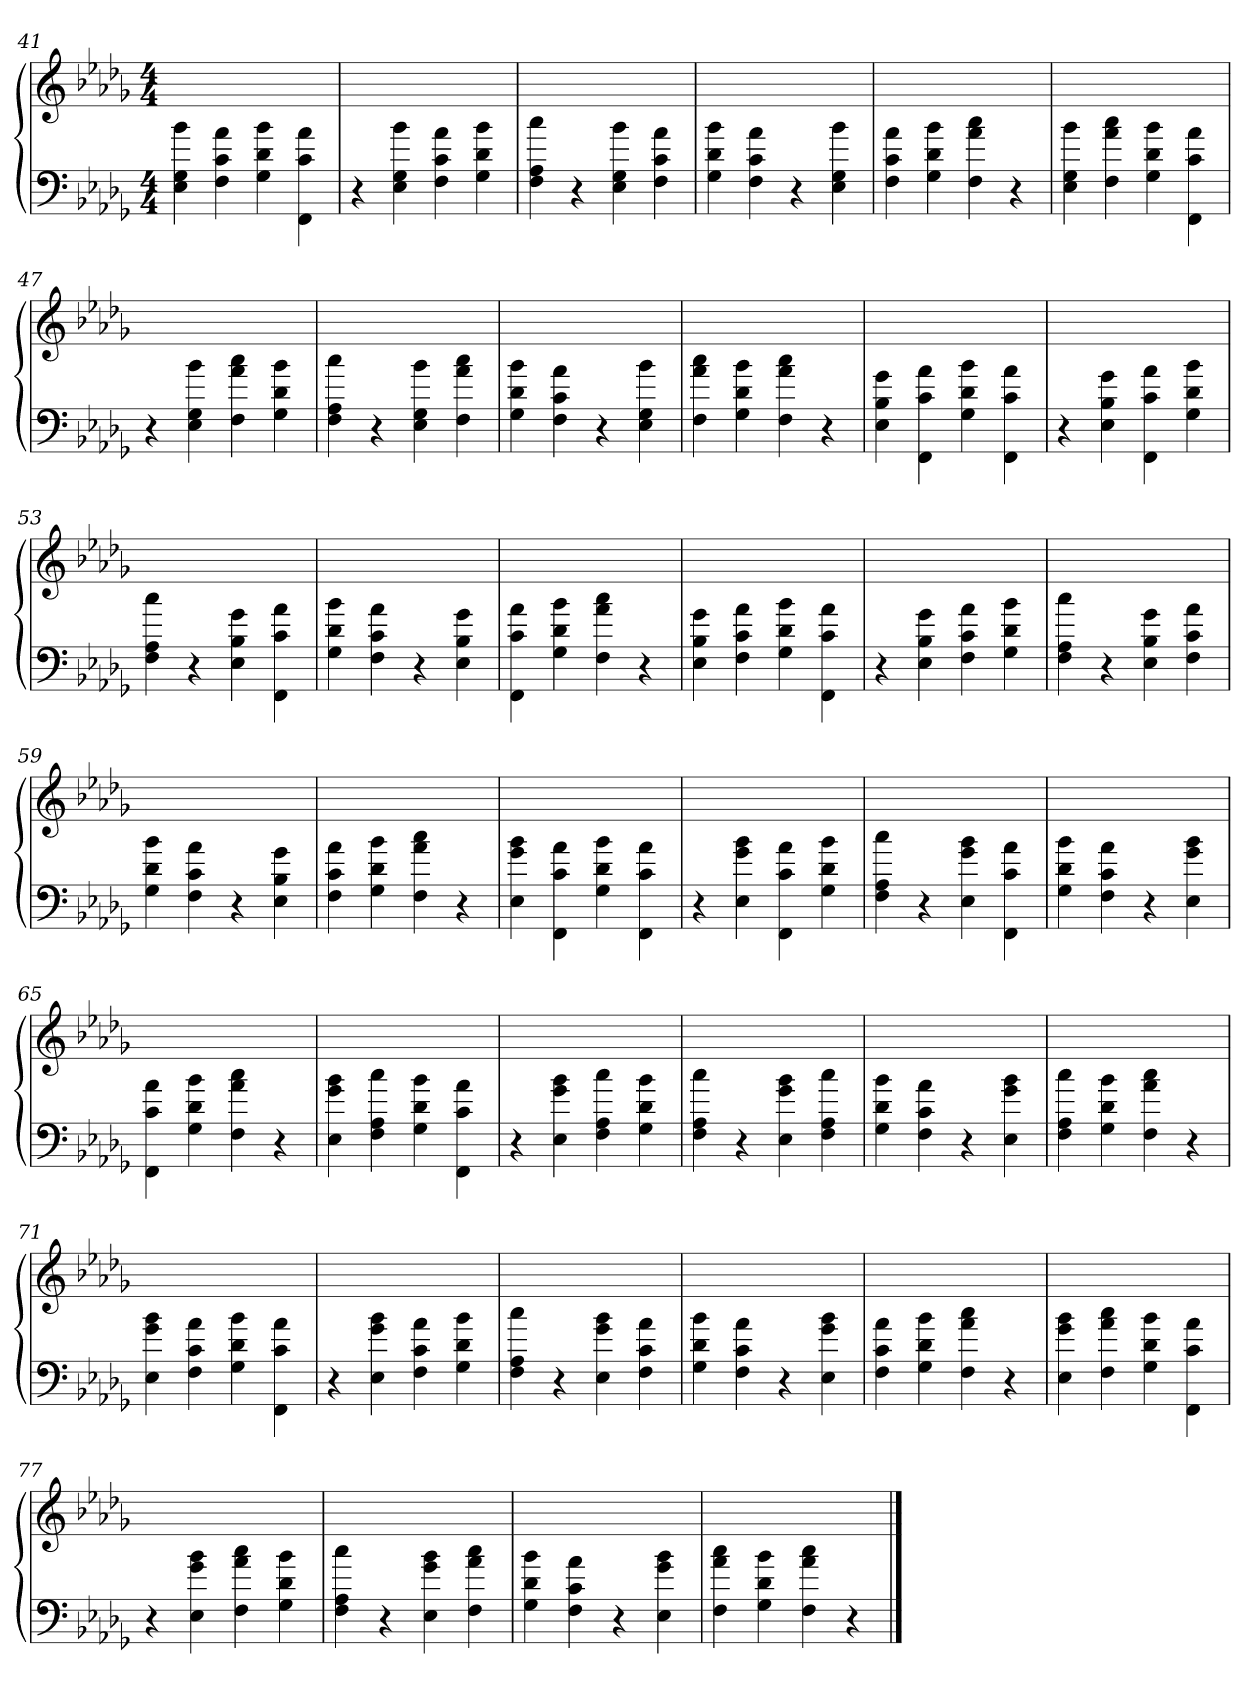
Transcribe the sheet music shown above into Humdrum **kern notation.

**kern	**kern
*part2	*part1
*staff2	*staff1
*clefF4	*clefG2
*k[b-e-a-d-g-]	*k[b-e-a-d-g-]
*D-:	*D-:
*M4/4	*M4/4
=41	=41
4E- 4G- 4b-	1ryy
4F 4c 4a-	.
4G- 4d- 4b-	.
4FF 4c 4a-	.
=42	=42
4r	1ryy
4E- 4G- 4b-	.
4F 4c 4a-	.
4G- 4d- 4b-	.
=43	=43
4F 4A- 4cc	1ryy
4r	.
4E- 4G- 4b-	.
4F 4c 4a-	.
=44	=44
4G- 4d- 4b-	1ryy
4F 4c 4a-	.
4r	.
4E- 4G- 4b-	.
=45	=45
4F 4c 4a-	1ryy
4G- 4d- 4b-	.
4F 4a- 4cc	.
4r	.
=46	=46
4E- 4G- 4b-	1ryy
4F 4a- 4cc	.
4G- 4d- 4b-	.
4FF 4c 4a-	.
=47	=47
4r	1ryy
4E- 4G- 4b-	.
4F 4a- 4cc	.
4G- 4d- 4b-	.
=48	=48
4F 4A- 4cc	1ryy
4r	.
4E- 4G- 4b-	.
4F 4a- 4cc	.
=49	=49
4G- 4d- 4b-	1ryy
4F 4c 4a-	.
4r	.
4E- 4G- 4b-	.
=50	=50
4F 4a- 4cc	1ryy
4G- 4d- 4b-	.
4F 4a- 4cc	.
4r	.
=51	=51
4E- 4B- 4g-	1ryy
4FF 4c 4a-	.
4G- 4d- 4b-	.
4FF 4c 4a-	.
=52	=52
4r	1ryy
4E- 4B- 4g-	.
4FF 4c 4a-	.
4G- 4d- 4b-	.
=53	=53
4F 4A- 4cc	1ryy
4r	.
4E- 4B- 4g-	.
4FF 4c 4a-	.
=54	=54
4G- 4d- 4b-	1ryy
4F 4c 4a-	.
4r	.
4E- 4B- 4g-	.
=55	=55
4FF 4c 4a-	1ryy
4G- 4d- 4b-	.
4F 4a- 4cc	.
4r	.
=56	=56
4E- 4B- 4g-	1ryy
4F 4c 4a-	.
4G- 4d- 4b-	.
4FF 4c 4a-	.
=57	=57
4r	1ryy
4E- 4B- 4g-	.
4F 4c 4a-	.
4G- 4d- 4b-	.
=58	=58
4F 4A- 4cc	1ryy
4r	.
4E- 4B- 4g-	.
4F 4c 4a-	.
=59	=59
4G- 4d- 4b-	1ryy
4F 4c 4a-	.
4r	.
4E- 4B- 4g-	.
=60	=60
4F 4c 4a-	1ryy
4G- 4d- 4b-	.
4F 4a- 4cc	.
4r	.
=61	=61
4E- 4g- 4b-	1ryy
4FF 4c 4a-	.
4G- 4d- 4b-	.
4FF 4c 4a-	.
=62	=62
4r	1ryy
4E- 4g- 4b-	.
4FF 4c 4a-	.
4G- 4d- 4b-	.
=63	=63
4F 4A- 4cc	1ryy
4r	.
4E- 4g- 4b-	.
4FF 4c 4a-	.
=64	=64
4G- 4d- 4b-	1ryy
4F 4c 4a-	.
4r	.
4E- 4g- 4b-	.
=65	=65
4FF 4c 4a-	1ryy
4G- 4d- 4b-	.
4F 4a- 4cc	.
4r	.
=66	=66
4E- 4g- 4b-	1ryy
4F 4A- 4cc	.
4G- 4d- 4b-	.
4FF 4c 4a-	.
=67	=67
4r	1ryy
4E- 4g- 4b-	.
4F 4A- 4cc	.
4G- 4d- 4b-	.
=68	=68
4F 4A- 4cc	1ryy
4r	.
4E- 4g- 4b-	.
4F 4A- 4cc	.
=69	=69
4G- 4d- 4b-	1ryy
4F 4c 4a-	.
4r	.
4E- 4g- 4b-	.
=70	=70
4F 4A- 4cc	1ryy
4G- 4d- 4b-	.
4F 4a- 4cc	.
4r	.
=71	=71
4E- 4g- 4b-	1ryy
4F 4c 4a-	.
4G- 4d- 4b-	.
4FF 4c 4a-	.
=72	=72
4r	1ryy
4E- 4g- 4b-	.
4F 4c 4a-	.
4G- 4d- 4b-	.
=73	=73
4F 4A- 4cc	1ryy
4r	.
4E- 4g- 4b-	.
4F 4c 4a-	.
=74	=74
4G- 4d- 4b-	1ryy
4F 4c 4a-	.
4r	.
4E- 4g- 4b-	.
=75	=75
4F 4c 4a-	1ryy
4G- 4d- 4b-	.
4F 4a- 4cc	.
4r	.
=76	=76
4E- 4g- 4b-	1ryy
4F 4a- 4cc	.
4G- 4d- 4b-	.
4FF 4c 4a-	.
=77	=77
4r	1ryy
4E- 4g- 4b-	.
4F 4a- 4cc	.
4G- 4d- 4b-	.
=78	=78
4F 4A- 4cc	1ryy
4r	.
4E- 4g- 4b-	.
4F 4a- 4cc	.
=79	=79
4G- 4d- 4b-	1ryy
4F 4c 4a-	.
4r	.
4E- 4g- 4b-	.
=80	=80
4F 4a- 4cc	1ryy
4G- 4d- 4b-	.
4F 4a- 4cc	.
4r	.
==	==
*-	*-
